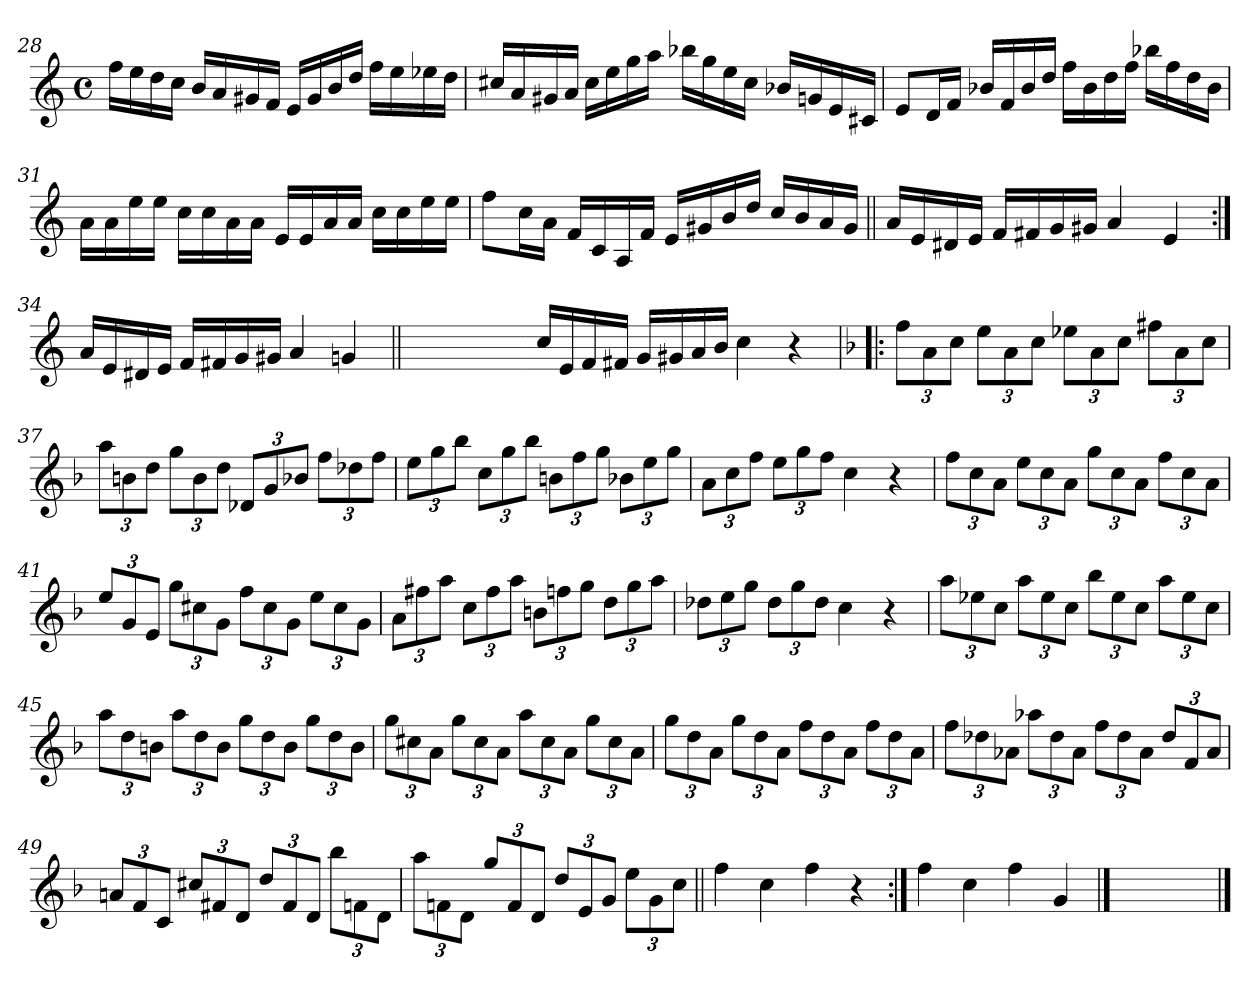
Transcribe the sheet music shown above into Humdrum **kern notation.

**kern
*part1
*staff1
!!LO:PB:g=z
*clefG2
*k[]
*C:
*M4/4
*met(c)
=28
16ff\LL
16ee\
16dd\
16cc\JJ
16b/LL
16a/
16g#X/
16f/JJ
16e/LL
16g#/
16b/
16dd/JJ
16ff\LL
16ee\
16ee-X\
16dd\JJ
=29
16cc#X/LL
16a/
16g#X/
16a/JJ
16cc#\LL
16ee\
16gg\
16aa\JJ
16bb-X\LL
16gg\
16ee\
16cc#\JJ
16b-X/LL
16gn/
16e/
16c#X/JJ
!!LO:LB:g=z
=30
8e/L
16d/L
16f/JJ
16b-X/LL
16f/
16b-/
16dd/JJ
16ff\LL
16b-\
16dd\
16ff\JJ
16bb-X\LL
16ff\
16dd\
16b-\JJ
=31
16a\LL
16a\
16ee\
16ee\JJ
16cc\LL
16cc\
16a\
16a\JJ
16e/LL
16e/
16a/
16a/JJ
16cc\LL
16cc\
16ee\
16ee\JJ
=32
8ff\L
16cc\L
16a\JJ
16f/LL
16c/
16A/
16f/JJ
16e/LL
16g#X/
16b/
16dd/JJ
16cc/LL
16b/
16a/
16g#/JJ
!!LO:LB:g=z
=33||
16a/LL
16e/
16d#X/
16e/JJ
16f/LL
16f#X/
16g/
16g#X/JJ
4a/
4e/
=34:|!
16a/LL
16e/
16d#X/
16e/JJ
16f/LL
16f#X/
16g/
16g#X/JJ
4a/
4gn/
=34X1||
*stria0
1ryy
!!LO:LB:g=z
=35-
*stria5
16cc/LL
16e/
16f/
16f#X/JJ
16g/LL
16g#X/
16a/
16b/JJ
4cc\
4r
=36!|:
*k[b-]
*F:
*Xbrackettup
12ff\L
12a\
12cc\J
12ee\L
12a\
12cc\J
12ee-X\L
12a\
12cc\J
12ff#X\L
12a\
12cc\J
=37
12aa\L
12bn\
12dd\J
12gg\L
12b\
12dd\J
12d-X/L
12g/
12b-X/J
12ff\L
12dd-X\
12ff\J
!!LO:LB:g=z
=38
12ee\L
12gg\
12bb-\J
12cc\L
12gg\
12bb-\J
12bn\L
12ff\
12gg\J
12b-X\L
12ee\
12gg\J
=39
12a\L
12cc\
12ff\J
12ee\L
12gg\
12ff\J
4cc\
4r
=40
12ff\L
12cc\
12a\J
12ee\L
12cc\
12a\J
12gg\L
12cc\
12a\J
12ff\L
12cc\
12a\J
!!LO:LB:g=z
=41
12ee/L
12g/
12e/J
12gg\L
12cc#X\
12g\J
12ff\L
12cc#\
12g\J
12ee\L
12cc#\
12g\J
=42
12a\L
12ff#X\
12aa\J
12cc\L
12ff#\
12aa\J
12bn\L
12ffn\
12gg\J
12dd\L
12gg\
12aa\J
=43
12dd-X\L
12ee\
12gg\J
12dd-\L
12gg\
12dd-\J
4cc\
4r
!!LO:LB:g=z
=44
12aa\L
12ee-X\
12cc\J
12aa\L
12ee-\
12cc\J
12bb-\L
12ee-\
12cc\J
12aa\L
12ee-\
12cc\J
=45
12aa\L
12dd\
12bn\J
12aa\L
12dd\
12b\J
12gg\L
12dd\
12b\J
12gg\L
12dd\
12b\J
=46
12gg\L
12cc#X\
12a\J
12gg\L
12cc#\
12a\J
12aa\L
12cc#\
12a\J
12gg\L
12cc#\
12a\J
!!LO:LB:g=z
=47
12gg\L
12dd\
12a\J
12gg\L
12dd\
12a\J
12ff\L
12dd\
12a\J
12ff\L
12dd\
12a\J
=48
12ff\L
12dd-X\
12a-X\J
12aa-X\L
12dd-\
12a-\J
12ff\L
12dd-\
12a-\J
12dd-/L
12f/
12a-/J
=49
12an/L
12f/
12c/J
12cc#X/L
12f#X/
12d/J
12dd/L
12f#/
12d/J
12bb-\L
12f\
12d\J
!!LO:LB:g=z
=50
12aa\L
12fn\
12d\J
12gg/L
12f/
12d/J
12dd/L
12e/
12g/J
12ee\L
12g\
12cc\J
=51||
4ff\
4cc\
4ff\
4r
=52:|!
4ff\
4cc\
4ff\
4g/
==53
*stria0
1ryy
==
*-
